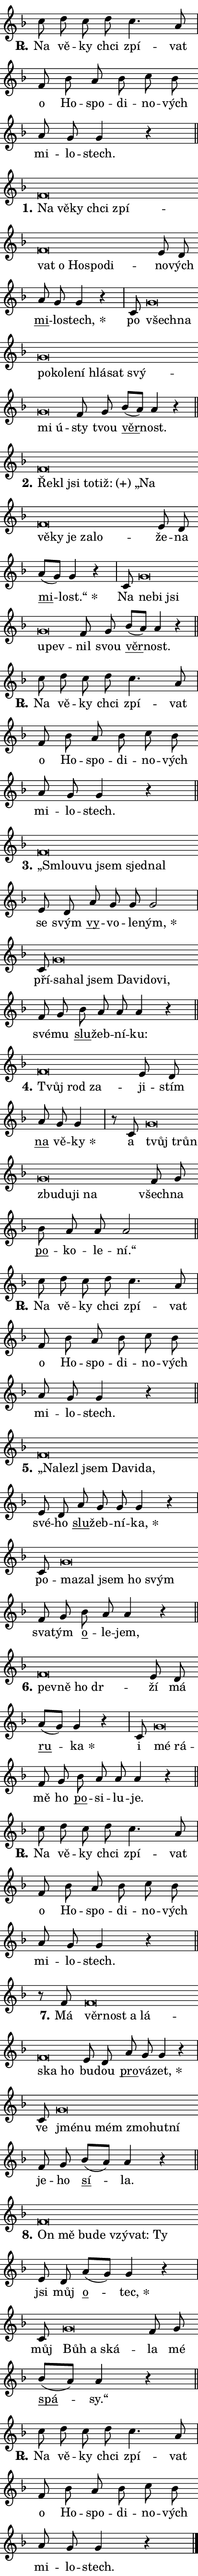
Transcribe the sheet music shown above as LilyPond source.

\version "2.22.1"
\header { tagline = "" }
\paper {
  indent = 0\cm
  top-margin = 0\cm
  right-margin = 0\cm
  bottom-margin = 0\cm
  left-margin = 0\cm
  paper-width = 7\cm
  page-breaking = #ly:one-page-breaking
  system-system-spacing.basic-distance = #11
  score-system-spacing.basic-distance = #11
  ragged-last = ##f
}


%% Author: Thomas Morley
%% https://lists.gnu.org/archive/html/lilypond-user/2020-05/msg00002.html
#(define (line-position grob)
"Returns position of @var[grob} in current system:
   @code{'start}, if at first time-step
   @code{'end}, if at last time-step
   @code{'middle} otherwise
"
  (let* ((col (ly:item-get-column grob))
         (ln (ly:grob-object col 'left-neighbor))
         (rn (ly:grob-object col 'right-neighbor))
         (col-to-check-left (if (ly:grob? ln) ln col))
         (col-to-check-right (if (ly:grob? rn) rn col))
         (break-dir-left
           (and
             (ly:grob-property col-to-check-left 'non-musical #f)
             (ly:item-break-dir col-to-check-left)))
         (break-dir-right
           (and
             (ly:grob-property col-to-check-right 'non-musical #f)
             (ly:item-break-dir col-to-check-right))))
        (cond ((eqv? 1 break-dir-left) 'start)
              ((eqv? -1 break-dir-right) 'end)
              (else 'middle))))

#(define (tranparent-at-line-position vctor)
  (lambda (grob)
  "Relying on @code{line-position} select the relevant enry from @var{vctor}.
Used to determine transparency,"
    (case (line-position grob)
      ((end) (not (vector-ref vctor 0)))
      ((middle) (not (vector-ref vctor 1)))
      ((start) (not (vector-ref vctor 2))))))

noteHeadBreakVisibility =
#(define-music-function (break-visibility)(vector?)
"Makes @code{NoteHead}s transparent relying on @var{break-visibility}"
#{
  \override NoteHead.transparent =
    #(tranparent-at-line-position break-visibility)
#})

#(define delete-ledgers-for-transparent-note-heads
  (lambda (grob)
    "Reads whether a @code{NoteHead} is transparent.
If so this @code{NoteHead} is removed from @code{'note-heads} from
@var{grob}, which is supposed to be @code{LedgerLineSpanner}.
As a result ledgers are not printed for this @code{NoteHead}"
    (let* ((nhds-array (ly:grob-object grob 'note-heads))
           (nhds-list
             (if (ly:grob-array? nhds-array)
                 (ly:grob-array->list nhds-array)
                 '()))
           ;; Relies on the transparent-property being done before
           ;; Staff.LedgerLineSpanner.after-line-breaking is executed.
           ;; This is fragile ...
           (to-keep
             (remove
               (lambda (nhd)
                 (ly:grob-property nhd 'transparent #f))
               nhds-list)))
      ;; TODO find a better method to iterate over grob-arrays, similiar
      ;; to filter/remove etc for lists
      ;; For now rebuilt from scratch
      (set! (ly:grob-object grob 'note-heads)  '())
      (for-each
        (lambda (nhd)
          (ly:pointer-group-interface::add-grob grob 'note-heads nhd))
        to-keep))))

hideNotes = {
  \noteHeadBreakVisibility #begin-of-line-visible
}
unHideNotes = {
  \noteHeadBreakVisibility #all-visible
}

% work-around for resetting accidentals
% https://lilypond.org/doc/v2.23/Documentation/notation/displaying-rhythms#unmetered-music
cadenzaMeasure = {
  \cadenzaOff
  \partial 1024 s1024
  \cadenzaOn
}

#(define-markup-command (accent layout props text) (markup?)
  "Underline accented syllable"
  (interpret-markup layout props
    #{\markup \override #'(offset . 4.3) \underline { #text }#}))

responsum = \markup \concat {
  "R" \hspace #-1.05 \path #0.1 #'((moveto 0 0.07) (lineto 0.9 0.8)) \hspace #0.05 "."
}

\layout {
    \context {
        \Staff
        \remove "Time_signature_engraver"
        \override LedgerLineSpanner.after-line-breaking = #delete-ledgers-for-transparent-note-heads
    }
    \context {
        \Voice {
            \override NoteHead.output-attributes = #'((class . "notehead"))
            \override Hairpin.height = #0.55
        }
    }
    \context {
        \Lyrics {
            \override StanzaNumber.output-attributes = #'((class . "stanzanumber"))
            \override LyricSpace.minimum-distance = #0.9
            \override LyricText.font-name = #"TeX Gyre Schola"
            \override LyricText.font-size = 1
            \override StanzaNumber.font-name = #"TeX Gyre Schola Bold"
            \override StanzaNumber.font-size = 1
        }
    }
}

% magnetic-lyrics.ily
%
%   written by
%     Jean Abou Samra <jean@abou-samra.fr>
%     Werner Lemberg <wl@gnu.org>
%
%   adapted by
%     Jiri Hon <jiri.hon@gmail.com>
%
% Version 2022-Apr-15

% https://www.mail-archive.com/lilypond-user@gnu.org/msg149350.html

#(define (Left_hyphen_pointer_engraver context)
   "Collect syllable-hyphen-syllable occurrences in lyrics and store
them in properties.  This engraver only looks to the left.  For
example, if the lyrics input is @code{foo -- bar}, it does the
following.

@itemize @bullet
@item
Set the @code{text} property of the @code{LyricHyphen} grob between
@q{foo} and @q{bar} to @code{foo}.

@item
Set the @code{left-hyphen} property of the @code{LyricText} grob with
text @q{foo} to the @code{LyricHyphen} grob between @q{foo} and
@q{bar}.
@end itemize

Use this auxiliary engraver in combination with the
@code{lyric-@/text::@/apply-@/magnetic-@/offset!} hook."
   (let ((hyphen #f)
         (text #f))
     (make-engraver
      (acknowledgers
       ((lyric-syllable-interface engraver grob source-engraver)
        (set! text grob)))
      (end-acknowledgers
       ((lyric-hyphen-interface engraver grob source-engraver)
        ;(when (not (grob::has-interface grob 'lyric-space-interface))
          (set! hyphen grob)));)
      ((stop-translation-timestep engraver)
       (when (and text hyphen)
         (ly:grob-set-object! text 'left-hyphen hyphen))
       (set! text #f)
       (set! hyphen #f)))))

#(define (lyric-text::apply-magnetic-offset! grob)
   "If the space between two syllables is less than the value in
property @code{LyricText@/.details@/.squash-threshold}, move the right
syllable to the left so that it gets concatenated with the left
syllable.

Use this function as a hook for
@code{LyricText@/.after-@/line-@/breaking} if the
@code{Left_@/hyphen_@/pointer_@/engraver} is active."
   (let ((hyphen (ly:grob-object grob 'left-hyphen #f)))
     (when hyphen
       (let ((left-text (ly:spanner-bound hyphen LEFT)))
         (when (grob::has-interface left-text 'lyric-syllable-interface)
           (let* ((common (ly:grob-common-refpoint grob left-text X))
                  (this-x-ext (ly:grob-extent grob common X))
                  (left-x-ext
                   (begin
                     ;; Trigger magnetism for left-text.
                     (ly:grob-property left-text 'after-line-breaking)
                     (ly:grob-extent left-text common X)))
                  ;; `delta` is the gap width between two syllables.
                  (delta (- (interval-start this-x-ext)
                            (interval-end left-x-ext)))
                  (details (ly:grob-property grob 'details))
                  (threshold (assoc-get 'squash-threshold details 0.2)))
             (when (< delta threshold)
               (let* (;; We have to manipulate the input text so that
                      ;; ligatures crossing syllable boundaries are not
                      ;; disabled.  For languages based on the Latin
                      ;; script this is essentially a beautification.
                      ;; However, for non-Western scripts it can be a
                      ;; necessity.
                      (lt (ly:grob-property left-text 'text))
                      (rt (ly:grob-property grob 'text))
                      (is-space (grob::has-interface hyphen 'lyric-space-interface))
                      (space (if is-space " " ""))
                      (space-markup (grob-interpret-markup grob " "))
                      (space-size (interval-length (ly:stencil-extent space-markup X)))
                      (extra-delta (if is-space space-size 0))
                      ;; Append new syllable.
                      (ltrt-space (if (and (string? lt) (string? rt))
                                (string-append lt space rt)
                                (make-concat-markup (list lt space rt))))
                      ;; Right-align `ltrt` to the right side.
                      (ltrt-space-markup (grob-interpret-markup
                               grob
                               (make-translate-markup
                                (cons (interval-length this-x-ext) 0)
                                (make-right-align-markup ltrt-space)))))
                 (begin
                   ;; Don't print `left-text`.
                   (ly:grob-set-property! left-text 'stencil #f)
                   ;; Set text and stencil (which holds all collected
                   ;; syllables so far) and shift it to the left.
                   (ly:grob-set-property! grob 'text ltrt-space)
                   (ly:grob-set-property! grob 'stencil ltrt-space-markup)
                   (ly:grob-translate-axis! grob (- (- delta extra-delta)) X))))))))))


#(define (lyric-hyphen::displace-bounds-first grob)
   ;; Make very sure this callback isn't triggered too early.
   (let ((left (ly:spanner-bound grob LEFT))
         (right (ly:spanner-bound grob RIGHT)))
     (ly:grob-property left 'after-line-breaking)
     (ly:grob-property right 'after-line-breaking)
     (ly:lyric-hyphen::print grob)))

squashThreshold = #0.4

\layout {
  \context {
    \Lyrics
    \consists #Left_hyphen_pointer_engraver
    \override LyricText.after-line-breaking =
      #lyric-text::apply-magnetic-offset!
    \override LyricHyphen.stencil = #lyric-hyphen::displace-bounds-first
    \override LyricText.details.squash-threshold = \squashThreshold
    \override LyricHyphen.minimum-distance = 0
    \override LyricHyphen.minimum-length = \squashThreshold
  }
}

squash = \override LyricText.details.squash-threshold = 9999
unSquash = \override LyricText.details.squash-threshold = \squashThreshold

left = \override LyricText.self-alignment-X = #LEFT
unLeft = \revert LyricText.self-alignment-X

starOffset = #(lambda (grob) 
                (let ((x_offset (ly:self-alignment-interface::aligned-on-x-parent grob)))
                  (if (= x_offset 0) 0 (+ x_offset 1.2))))

star = #(define-music-function (syllable)(string?)
"Append star separator at the end of a syllable"
#{
  \once \override LyricText.X-offset = #starOffset
  \lyricmode { \markup {
    #syllable
    \override #'((font-name . "TeX Gyre Schola Bold")) \hspace #0.2 \lower #0.65 \larger "*"
  } }
#})

starAccent = #(define-music-function (syllable)(string?)
"Append star separator at the end of a syllable and make accent"
#{
  \once \override LyricText.X-offset = #starOffset
  \lyricmode { \markup {
    \accent #syllable
    \override #'((font-name . "TeX Gyre Schola Bold")) \hspace #0.2 \lower #0.65 \larger "*"
  } }
#})

breath = #(define-music-function (syllable)(string?)
"Append breathing indicator at the end of a syllable"
#{
  \lyricmode { \markup { #syllable "+" } }
#})

optionalBreath = #(define-music-function (syllable)(string?)
"Append optional breathing indicator at the end of a syllable"
#{
  \lyricmode { \markup { #syllable "(+)" } }
#})


\score {
    <<
        \new Voice = "melody" { \cadenzaOn \key f \major \relative { c''8 d c d c4. a8 \cadenzaMeasure \bar "|" f bes a bes \bar "" c bes \bar "" a g g4 r \cadenzaMeasure \bar "||" \break }
\relative { f'\breve*1/16 \hideNotes \breve*1/16 \bar "" \breve*1/16 \bar "" \breve*1/16 \bar "" \breve*1/16 \bar "" \breve*1/16 \bar "" \breve*1/16 \bar "" \breve*1/16 \bar "" \breve*1/16 \breve*1/16 \bar "" \unHideNotes e8 d \bar "" a' g g4 r \cadenzaMeasure \bar "|" c,8 g'\breve*1/16 \hideNotes \breve*1/16 \bar "" \breve*1/16 \bar "" \breve*1/16 \bar "" \breve*1/16 \bar "" \breve*1/16 \bar "" \breve*1/16 \bar "" \breve*1/16 \bar "" \breve*1/16 \bar "" \breve*1/16 \breve*1/16 \bar "" \unHideNotes f8 g \bar "" bes[( a)] a4 r \cadenzaMeasure \bar "||" \break }
\relative { f'\breve*1/16 \hideNotes \breve*1/16 \bar "" \breve*1/16 \bar "" \breve*1/16 \bar "" \breve*1/16 \bar "" \breve*1/16 \bar "" \breve*1/16 \bar "" \breve*1/16 \bar "" \breve*1/16 \bar "" \breve*1/16 \breve*1/16 \bar "" \unHideNotes e8 d \bar "" a'[( g)] g4 r \cadenzaMeasure \bar "|" c,8 g'\breve*1/16 \hideNotes \breve*1/16 \bar "" \breve*1/16 \bar "" \breve*1/16 \breve*1/16 \bar "" \unHideNotes f8 g \bar "" bes[( a)] a4 r \cadenzaMeasure \bar "||" \break }
\relative { c''8 d c d c4. a8 \cadenzaMeasure \bar "|" f bes a bes \bar "" c bes \bar "" a g g4 r \cadenzaMeasure \bar "||" \break }
\relative { f'\breve*1/16 \hideNotes \breve*1/16 \bar "" \breve*1/16 \bar "" \breve*1/16 \breve*1/16 \bar "" \unHideNotes e8 d \bar "" a' g g g2 \cadenzaMeasure \bar "|" c,8 g'\breve*1/16 \hideNotes \breve*1/16 \bar "" \breve*1/16 \bar "" \breve*1/16 \bar "" \breve*1/16 \bar "" \breve*1/16 \breve*1/16 \bar "" \unHideNotes f8 g \bar "" bes a a a4 r \cadenzaMeasure \bar "||" \break }
\relative { f'\breve*1/16 \hideNotes \breve*1/16 \breve*1/16 \bar "" \unHideNotes e8 d \bar "" a' g g4 \cadenzaMeasure \bar "|" r8 c,8 g'\breve*1/16 \hideNotes \breve*1/16 \bar "" \breve*1/16 \bar "" \breve*1/16 \bar "" \breve*1/16 \breve*1/16 \bar "" \unHideNotes f8 g \bar "" bes a a a2 \cadenzaMeasure \bar "||" \break }
\relative { c''8 d c d c4. a8 \cadenzaMeasure \bar "|" f bes a bes \bar "" c bes \bar "" a g g4 r \cadenzaMeasure \bar "||" \break }
\relative { f'\breve*1/16 \hideNotes \breve*1/16 \bar "" \breve*1/16 \bar "" \breve*1/16 \bar "" \breve*1/16 \bar "" \breve*1/16 \breve*1/16 \bar "" \unHideNotes e8 d \bar "" a' g g g4 r \cadenzaMeasure \bar "|" c,8 g'\breve*1/16 \hideNotes \breve*1/16 \bar "" \breve*1/16 \bar "" \breve*1/16 \breve*1/16 \bar "" \unHideNotes f8 g \bar "" bes a a4 r \cadenzaMeasure \bar "||" \break }
\relative { f'\breve*1/16 \hideNotes \breve*1/16 \bar "" \breve*1/16 \breve*1/16 \bar "" \unHideNotes e8 d \bar "" a'[( g)] g4 r \cadenzaMeasure \bar "|" c,8 g'\breve*1/16 \hideNotes \breve*1/16 \bar "" \unHideNotes f8 g \bar "" bes a a a4 r \cadenzaMeasure \bar "||" \break }
\relative { c''8 d c d c4. a8 \cadenzaMeasure \bar "|" f bes a bes \bar "" c bes \bar "" a g g4 r \cadenzaMeasure \bar "||" \break }
\relative { r8 f'8 f\breve*1/16 \hideNotes \breve*1/16 \bar "" \breve*1/16 \bar "" \breve*1/16 \bar "" \breve*1/16 \breve*1/16 \bar "" \unHideNotes e8 d \bar "" a' g g4 r \cadenzaMeasure \bar "|" c,8 g'\breve*1/16 \hideNotes \breve*1/16 \bar "" \breve*1/16 \bar "" \breve*1/16 \bar "" \breve*1/16 \breve*1/16 \bar "" \unHideNotes f8 g \bar "" bes[( a)] a4 r \cadenzaMeasure \bar "||" \break }
\relative { f'\breve*1/16 \hideNotes \breve*1/16 \bar "" \breve*1/16 \bar "" \breve*1/16 \bar "" \breve*1/16 \bar "" \breve*1/16 \breve*1/16 \bar "" \unHideNotes e8 d \bar "" a'[( g)] g4 r \cadenzaMeasure \bar "|" c,8 g'\breve*1/16 \hideNotes \breve*1/16 \breve*1/16 \bar "" \unHideNotes f8 g \bar "" bes[( a)] a4 r \cadenzaMeasure \bar "||" \break }
\relative { c''8 d c d c4. a8 \cadenzaMeasure \bar "|" f bes a bes \bar "" c bes \bar "" a g g4 r \cadenzaMeasure \bar "||" \break } \bar "|." }
        \new Lyrics \lyricsto "melody" { \lyricmode { \set stanza = \responsum
Na vě -- ky chci zpí -- vat o Ho -- spo -- di -- no -- vých mi -- lo -- stech.
\set stanza = "1."
\left Na \squash vě -- ky chci zpí -- vat o Ho -- spo -- di -- \unLeft \unSquash no -- vých \markup \accent mi -- lo -- \star stech, po \left všech -- \squash na po -- ko -- le -- ní hlá -- sat svý -- mi ú -- \unLeft \unSquash sty tvou \markup \accent věr -- nost.
\set stanza = "2."
\left Ře -- \squash kl jsi to -- \optionalBreath tiž: „Na vě -- ky je za -- lo -- \unLeft \unSquash že -- na \markup \accent mi -- \star lost.“ Na \left ne -- \squash bi jsi u -- pev -- \unLeft \unSquash nil svou \markup \accent věr -- nost.
\set stanza = \responsum
Na vě -- ky chci zpí -- vat o Ho -- spo -- di -- no -- vých mi -- lo -- stech.
\set stanza = "3."
\left „Smlou -- \squash vu jsem sjed -- nal \unLeft \unSquash se svým \markup \accent vy -- vo -- le -- \star ným, pří -- \left sa -- \squash hal jsem Da -- vi -- do -- vi, \unLeft \unSquash své -- mu \markup \accent slu -- žeb -- ní -- ku:
\set stanza = "4."
\left Tvůj \squash rod za -- \unLeft \unSquash ji -- stím \markup \accent na vě -- \star ky a \left tvůj \squash trůn zbu -- du -- ji na \unLeft \unSquash všech -- na \markup \accent po -- ko -- le -- ní.“
\set stanza = \responsum
Na vě -- ky chci zpí -- vat o Ho -- spo -- di -- no -- vých mi -- lo -- stech.
\set stanza = "5."
\left „Na -- \squash le -- zl jsem Da -- vi -- da, \unLeft \unSquash své -- ho \markup \accent slu -- žeb -- ní -- \star ka, po -- \left ma -- \squash zal jsem ho svým \unLeft \unSquash sva -- tým \markup \accent o -- le -- jem,
\set stanza = "6."
\left pev -- \squash ně ho dr -- \unLeft \unSquash ží má \markup \accent ru -- \star ka i \left mé \squash rá -- \unLeft \unSquash mě ho \markup \accent po -- si -- lu -- je.
\set stanza = \responsum
Na vě -- ky chci zpí -- vat o Ho -- spo -- di -- no -- vých mi -- lo -- stech.
\set stanza = "7."
Má \left věr -- \squash nost a lá -- ska ho \unLeft \unSquash bu -- dou \markup \accent pro -- vá -- \star zet, ve \left jmé -- \squash nu mém zmo -- hut -- ní \unLeft \unSquash je -- ho \markup \accent sí -- la.
\set stanza = "8."
\left On \squash mě bu -- de vzý -- vat: Ty \unLeft \unSquash jsi můj \markup \accent o -- \star tec, můj \left Bůh \squash a ská -- \unLeft \unSquash la mé \markup \accent spá -- sy.“
\set stanza = \responsum
Na vě -- ky chci zpí -- vat o Ho -- spo -- di -- no -- vých mi -- lo -- stech. } }
    >>
    \layout {}
}
